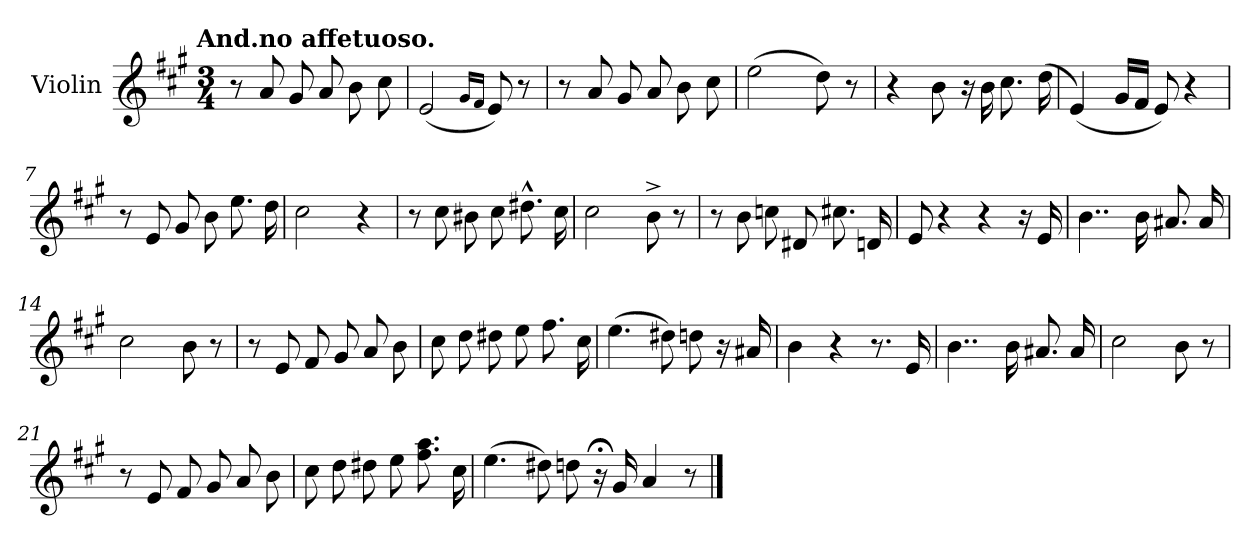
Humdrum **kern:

**kern
*part1
*staff1
*I"Violin
*I'Vln.
*clefG2
*k[f#c#g#]
!!LO:TX:omd:t=And.no affetuoso.
*M3/4
*MM94
=1
8r
8a/
8g#/
8a/
8b\
8cc#\
=2
(<2e/
16qqg#/LL
16qqf#/JJ
8e/)
8r
=3
8r
8a/
8g#/
8a/
8b\
8cc#\
=4
(>2ee\
8dd\)
8r
=5
4r
8b\
16r
16b\
8.cc#\
(>16dd\
!!LO:LB:g=z
=6
(<4e/)
16g#/LL
16f#/JJ
8e/)
4r
=7
8r
8e/
8g#/
8b\
8.ee\
16dd\
=8
2cc#\
4r
=9
8r
8cc#\
8b#X\
8cc#\
8.dd#X^^\
16cc#\
=10
2cc#\
8b^\
8r
=11
8r
8b\
8ccn\
8d#X/
8.cc#X\
16dn/
!!LO:LB:g=z
=12
8e/
4r
4r
16r
16e/
=13
4..b\
16b\
8.a#X/
16a#/
=14
2cc#\
8b\
8r
=15
8r
8e/
8f#/
8g#/
8a/
8b\
=16
8cc#\
8dd\
8dd#X\
8ee\
8.ff#\
16cc#\
!!LO:LB:g=z
=17
(>4.ee\
8dd#X\)
8ddn\
16r
16a#X/
=18
4b\
4r
8.r
16e/
=19
4..b\
16b\
8.a#X/
16a#/
=20
2cc#\
8b\
8r
=21
8r
8e/
8f#/
8g#/
8a/
8b\
!!LO:LB:g=z
=22
8cc#\
8dd\
8dd#X\
8ee\
8.ff#\ 8.aa\
16cc#\
=23
(>4.ee\
8dd#X\)
8ddn\
16r;<
16g#/
4a/
8r
==
*-
